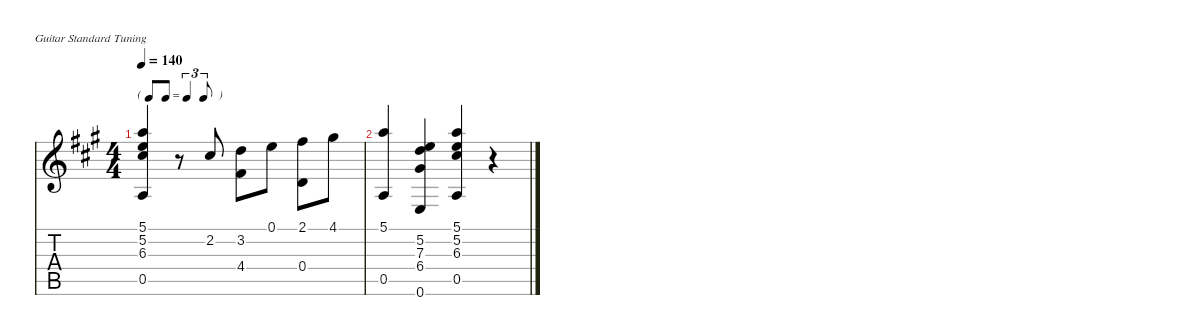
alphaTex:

\defaultSystemsLayout 4
\hideDynamics
\bracketExtendMode nobrackets
\singleTrackTrackNamePolicy hidden
\multiTrackTrackNamePolicy hidden
\firstSystemTrackNameOrientation horizontal
\otherSystemsTrackNameOrientation horizontal
\extendBarLines
\chordDiagramsInScore
\track ("Nylon Guitar" "N-Gt") {instrument acousticguitarnylon}
\staff {score tabs}
\tuning (E4 B3 G3 D3 A2 E2)
\ts (4 4)
\tf triplet8th
\tempo 140
\clef g2
\ks a
(5.1{acc forcenatural} 5.2{acc forcenatural} 6.3{acc #} 0.5{acc forcenatural}).4{dy mf beam Up} r.8{beam Up} 2.2{acc #}.8{beam Down} (3.2{acc forcenatural} 4.4{acc #}).8{beam Down} 0.1{acc forcenatural}.8{beam Down} (2.1{acc #} 0.4{acc forcenatural}).8{beam Down} 4.1{acc #}.8{beam Down} |
(5.1{acc forcenatural} 0.5{acc forcenatural}).4{beam Up} (5.2{acc forcenatural} 7.3{acc forcenatural} 6.4{acc #} 0.6{acc forcenatural}).4{beam Up} (5.1{acc forcenatural} 5.2{acc forcenatural} 6.3{acc #} 0.5{acc forcenatural}).4{beam Up} r.4{beam Up}
